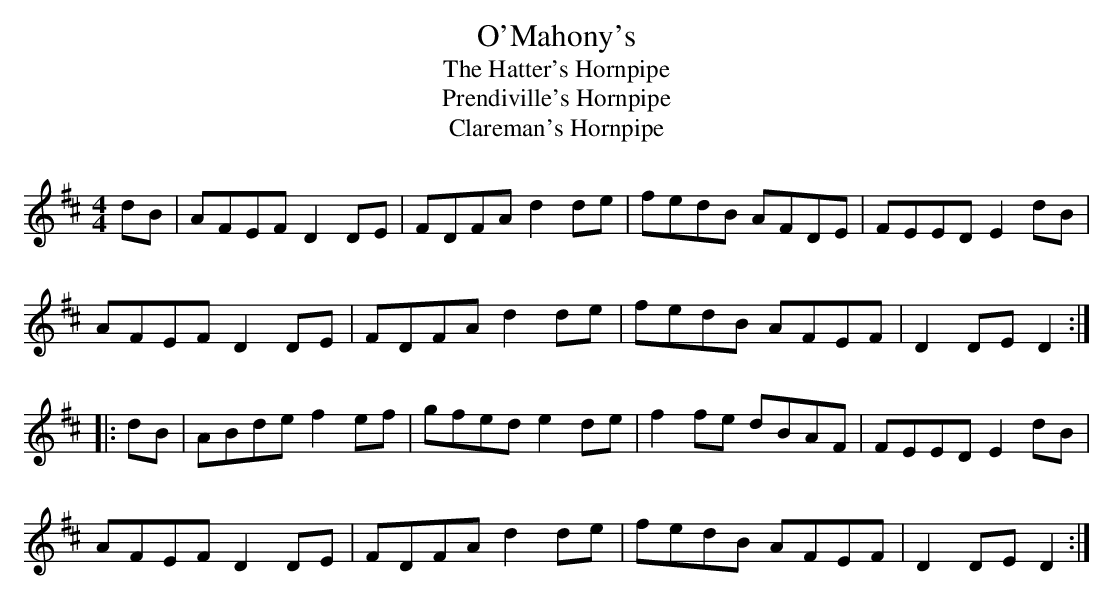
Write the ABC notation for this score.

X:1
T:O'Mahony's
T:The Hatter's Hornpipe
T:Prendiville's Hornpipe
T:Clareman's Hornpipe
M:4/4
K:D
dB|AFEF D2 DE|FDFA d2 de|fedB AFDE|FEED E2 dB|
AFEF D2 DE|FDFA d2 de|fedB AFEF|D2 DE D2:|
|:dB|ABde f2 ef|gfed e2 de|f2 fe dBAF|FEED E2 dB|
AFEF D2 DE|FDFA d2 de|fedB AFEF|D2 DE D2:|
